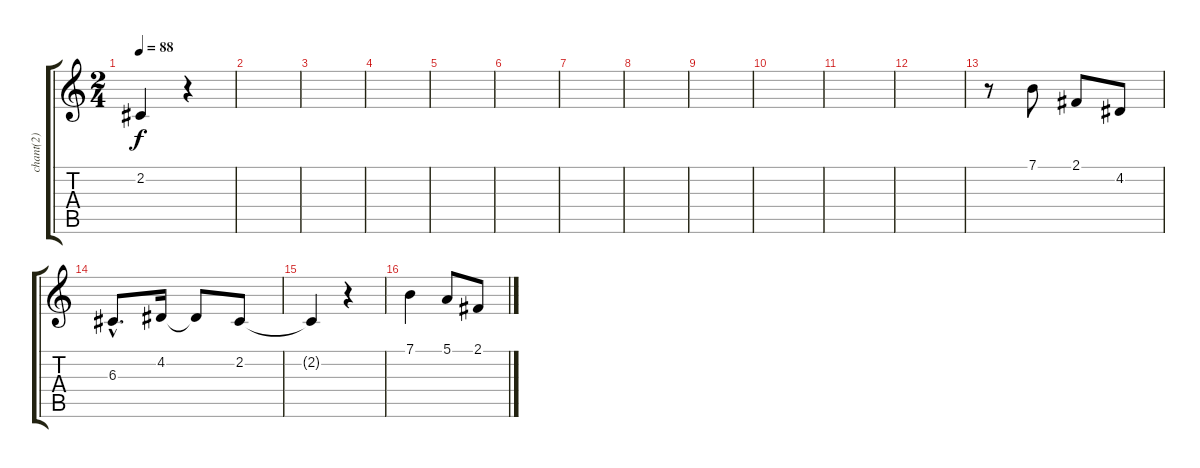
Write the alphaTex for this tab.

\track ("chant(2)" "chant(2)") {instrument electricgrandpiano}
\staff {score tabs}
\tuning (E4 B3 G3 D3 A2 E2) {hide}
\ts (2 4)
\tempo 88
\clef g2
\ks c
2.2{t}.4{dy f} r.4 |
|
|
|
|
|
|
|
|
|
|
|
r.8 7.1.8 2.1.8 4.2.8 |
6.3{hac}.8{d} 4.2.16 4.2{t}.8 2.2.8 |
2.2{t}.4 r.4 |
7.1.4 5.1.8 2.1.8
